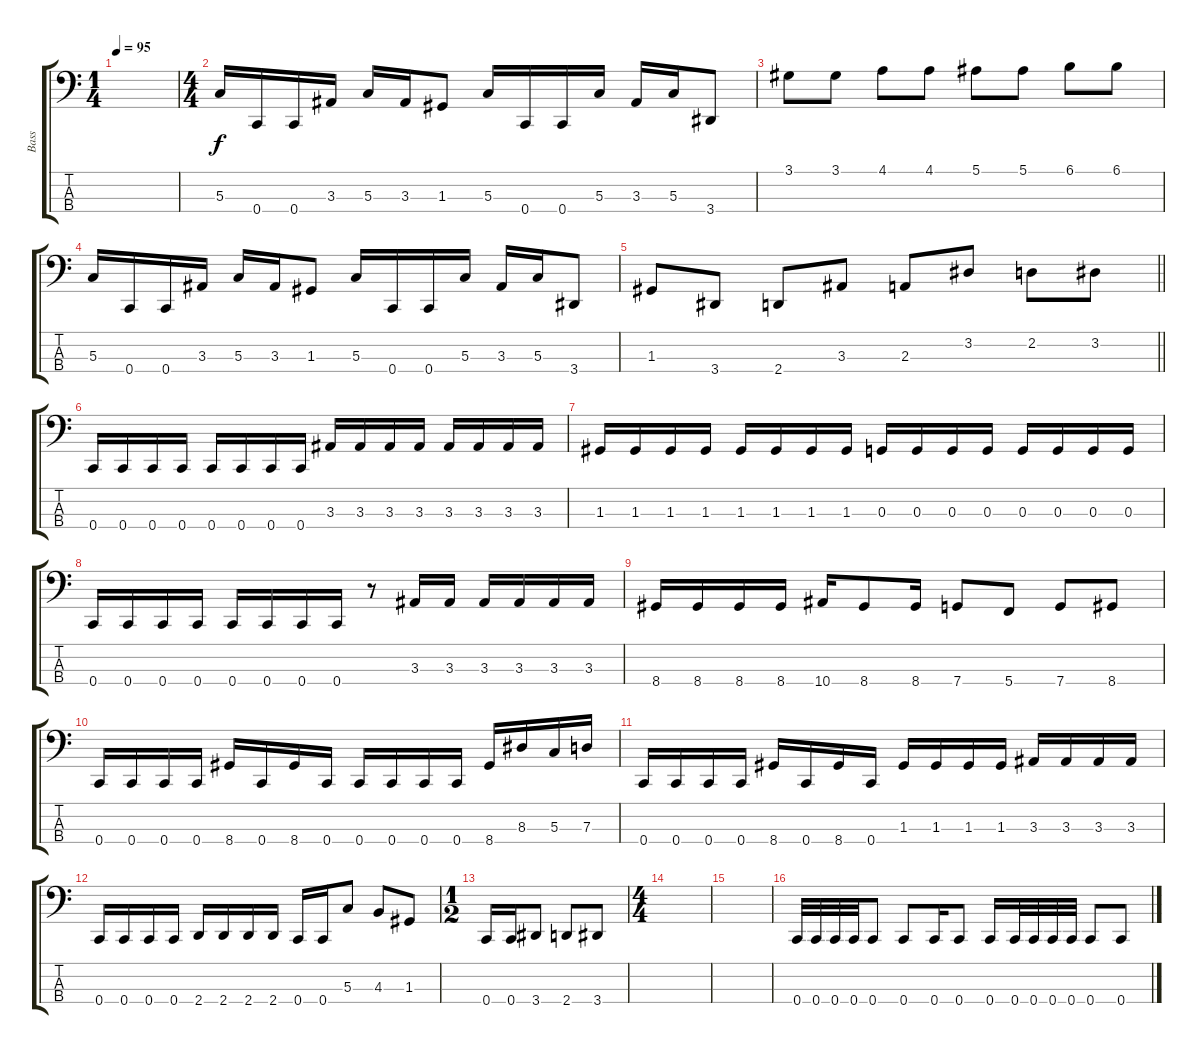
\track ("Bass" "Bass") {instrument electricbassfinger}
\staff {score tabs}
\tuning (F2 C2 G1 C1) {hide}
\ts (1 4)
\tempo 95
\clef f4
\ks c
|
\ts (4 4)
5.3.16 0.4.16 0.4.16 3.3.16 5.3.16 3.3.16 1.3.8 5.3.16 0.4.16 0.4.16 5.3.16 3.3.16 5.3.16 3.4.8 |
3.1.8 3.1.8 4.1.8 4.1.8 5.1.8 5.1.8 6.1.8 6.1.8 |
5.3.16 0.4.16 0.4.16 3.3.16 5.3.16 3.3.16 1.3.8 5.3.16 0.4.16 0.4.16 5.3.16 3.3.16 5.3.16 3.4.8 |
\barLineRight lightlight
1.3.8 3.4.8 2.4.8 3.3.8 2.3.8 3.2.8 2.2.8 3.2.8 |
0.4.16 0.4.16 0.4.16 0.4.16 0.4.16 0.4.16 0.4.16 0.4.16 3.3.16 3.3.16 3.3.16 3.3.16 3.3.16 3.3.16 3.3.16 3.3.16 |
1.3.16 1.3.16 1.3.16 1.3.16 1.3.16 1.3.16 1.3.16 1.3.16 0.3.16 0.3.16 0.3.16 0.3.16 0.3.16 0.3.16 0.3.16 0.3.16 |
0.4.16 0.4.16 0.4.16 0.4.16 0.4.16 0.4.16 0.4.16 0.4.16 r.8 3.3.16 3.3.16 3.3.16 3.3.16 3.3.16 3.3.16 |
8.4.16 8.4.16 8.4.16 8.4.16 10.4.16 8.4.8 8.4.16 7.4.8 5.4.8 7.4.8 8.4.8 |
0.4.16 0.4.16 0.4.16 0.4.16 8.4.16 0.4.16 8.4.16 0.4.16 0.4.16 0.4.16 0.4.16 0.4.16 8.4.16 8.3.16 5.3.16 7.3.16 |
0.4.16 0.4.16 0.4.16 0.4.16 8.4.16 0.4.16 8.4.16 0.4.16 1.3.16 1.3.16 1.3.16 1.3.16 3.3.16 3.3.16 3.3.16 3.3.16 |
0.4.16 0.4.16 0.4.16 0.4.16 2.4.16 2.4.16 2.4.16 2.4.16 0.4.16 0.4.16 5.3.8 4.3.8 1.3.8 |
\ts (1 2)
0.4.16 0.4.16 3.4.8 2.4.8 3.4.8 |
\ts (4 4)
|
|
0.4.32 0.4.32 0.4.32 0.4.32 0.4.8 0.4.8 0.4.16 0.4.8 0.4.16 0.4.32 0.4.32 0.4.32 0.4.32 0.4.8 0.4.8
